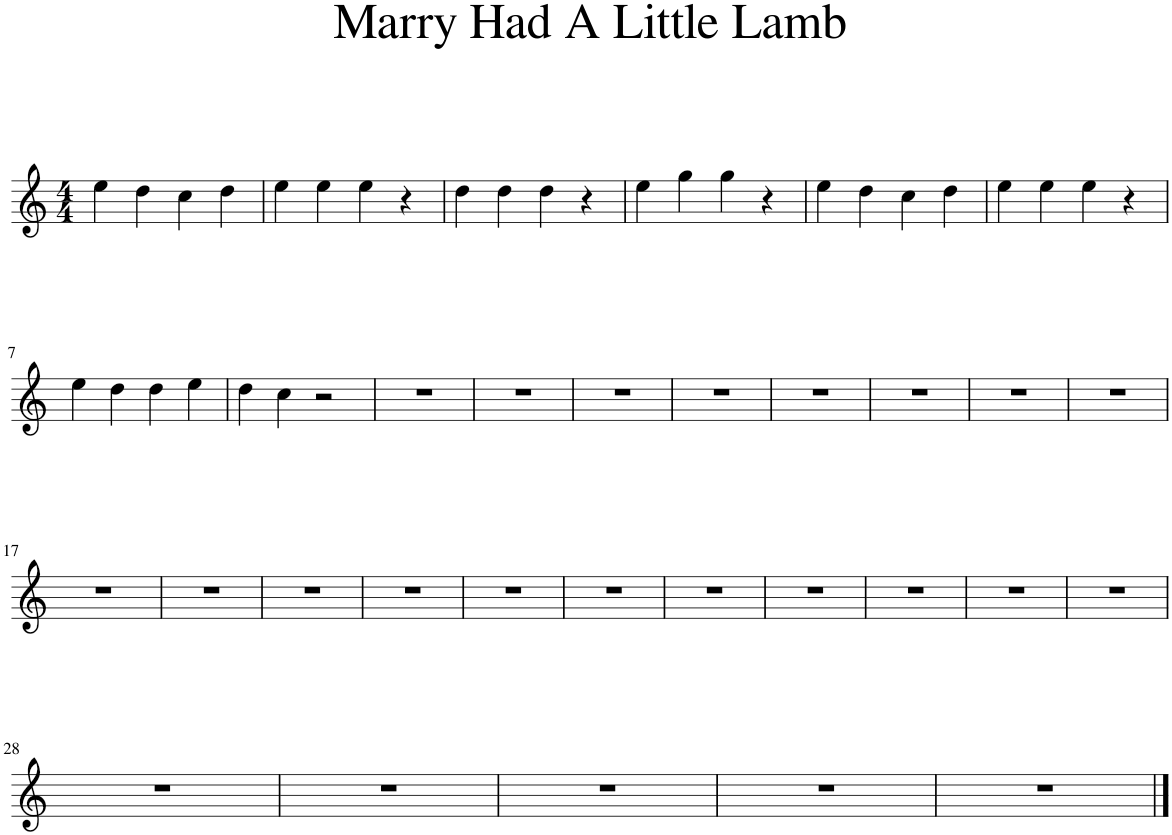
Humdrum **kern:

**kern
*part1
*staff1
*I"Piano
*I'Pno.
*clefG2
*k[]
*M4/4
=1
4ee\
4dd\
4cc\
4dd\
=2
4ee\
4ee\
4ee\
4r
=3
4dd\
4dd\
4dd\
4r
=4
4ee\
4gg\
4gg\
4r
=5
4ee\
4dd\
4cc\
4dd\
=6
4ee\
4ee\
4ee\
4r
!!LO:LB:g=z
=7
4ee\
4dd\
4dd\
4ee\
=8
4dd\
4cc\
2r
=9
1r
=10
1r
=11
1r
=12
1r
=13
1r
=14
1r
=15
1r
=16
1r
!!LO:LB:g=z
=17
1r
=18
1r
=19
1r
=20
1r
=21
1r
=22
1r
=23
1r
=24
1r
=25
1r
=26
1r
=27
1r
!!LO:LB:g=z
=28
1r
=29
1r
=30
1r
=31
1r
=32
1r
==
*-
